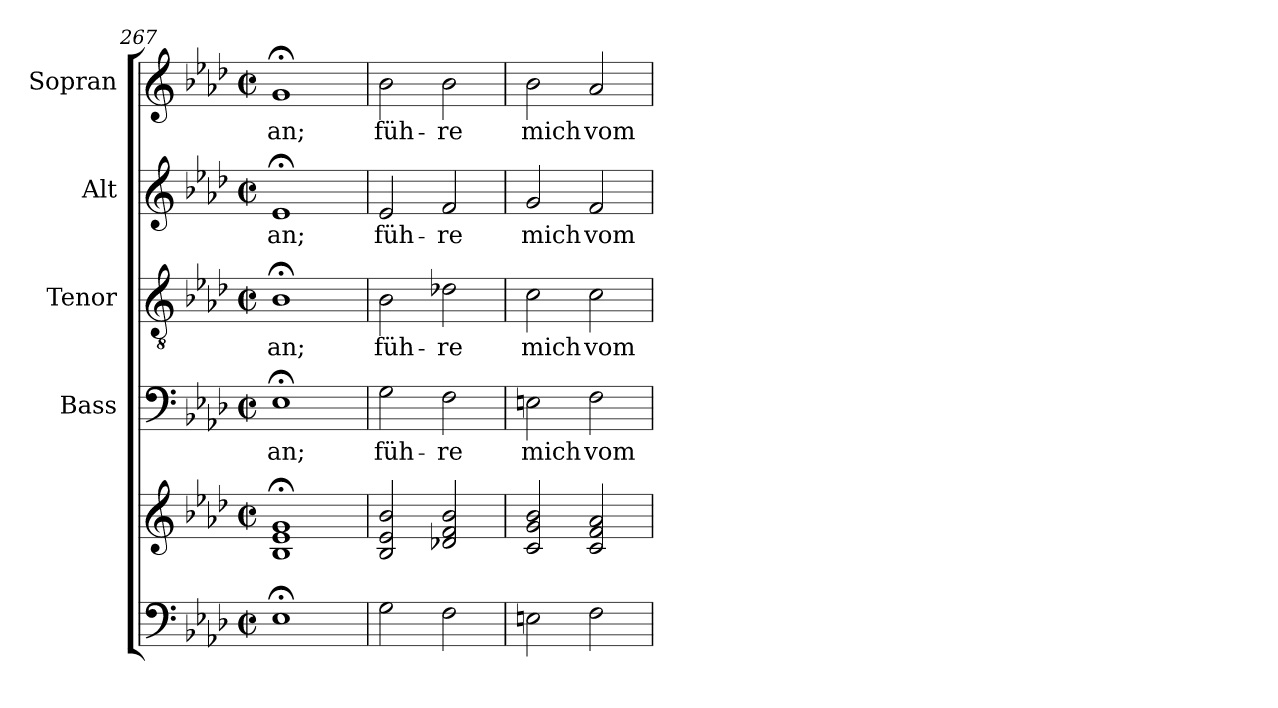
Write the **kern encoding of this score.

**kern	**kern	**kern	**text	**kern	**text	**kern	**text	**kern	**text
*part5	*part5	*part4	*part4	*part3	*part3	*part2	*part2	*part1	*part1
*staff6	*staff5	*staff4	*staff4	*staff3	*staff3	*staff2	*staff2	*staff1	*staff1
*	*	*I"Bass	*	*I"Tenor	*	*I"Alt	*	*I"Sopran	*
*	*	*I'B.	*	*I'T.	*	*I'A.	*	*I'S.	*
*clefF4	*clefG2	*clefF4	*	*clefGv2	*	*clefG2	*	*clefG2	*
*k[b-e-a-d-]	*k[b-e-a-d-]	*k[b-e-a-d-]	*	*k[b-e-a-d-]	*	*k[b-e-a-d-]	*	*k[b-e-a-d-]	*
*A-:	*A-:	*A-:	*	*A-:	*	*A-:	*	*A-:	*
*M2/2	*M2/2	*M2/2	*	*M2/2	*	*M2/2	*	*M2/2	*
*met(c|)	*met(c|)	*met(c|)	*	*met(c|)	*	*met(c|)	*	*met(c|)	*
=267	=267	=267	=267	=267	=267	=267	=267	=267	=267
!	!	!	!LO:LY:b	!	!LO:LY:b	!	!LO:LY:b	!	!LO:LY:b
1E-;<	1B-;< 1e-;< 1g;<	1E-;<	an;	1B-;<	an;	1e-;<	an;	1g;<	an;
=268	=268	=268	=268	=268	=268	=268	=268	=268	=268
!	!	!	!LO:LY:b	!	!LO:LY:b	!	!LO:LY:b	!	!LO:LY:b
2G\	2B-/ 2e-/ 2b-/	2G\	füh-	2B-\	füh-	2e-/	füh-	2b-\	füh-
!	!	!	!LO:LY:b	!	!LO:LY:b	!	!LO:LY:b	!	!LO:LY:b
2F\	2d-X/ 2f/ 2b-/	2F\	-re	2d-X\	-re	2f/	-re	2b-\	-re
=269	=269	=269	=269	=269	=269	=269	=269	=269	=269
!	!	!	!LO:LY:b	!	!LO:LY:b	!	!LO:LY:b	!	!LO:LY:b
2En\	2c/ 2g/ 2b-/	2En\	mich	2c\	mich	2g/	mich	2b-\	mich
!	!	!	!LO:LY:b	!	!LO:LY:b	!	!LO:LY:b	!	!LO:LY:b
2F\	2c/ 2f/ 2a-/	2F\	vom	2c\	vom	2f/	vom	2a-/	vom
=	=	=	=	=	=	=	=	=	=
*-	*-	*-	*-	*-	*-	*-	*-	*-	*-
